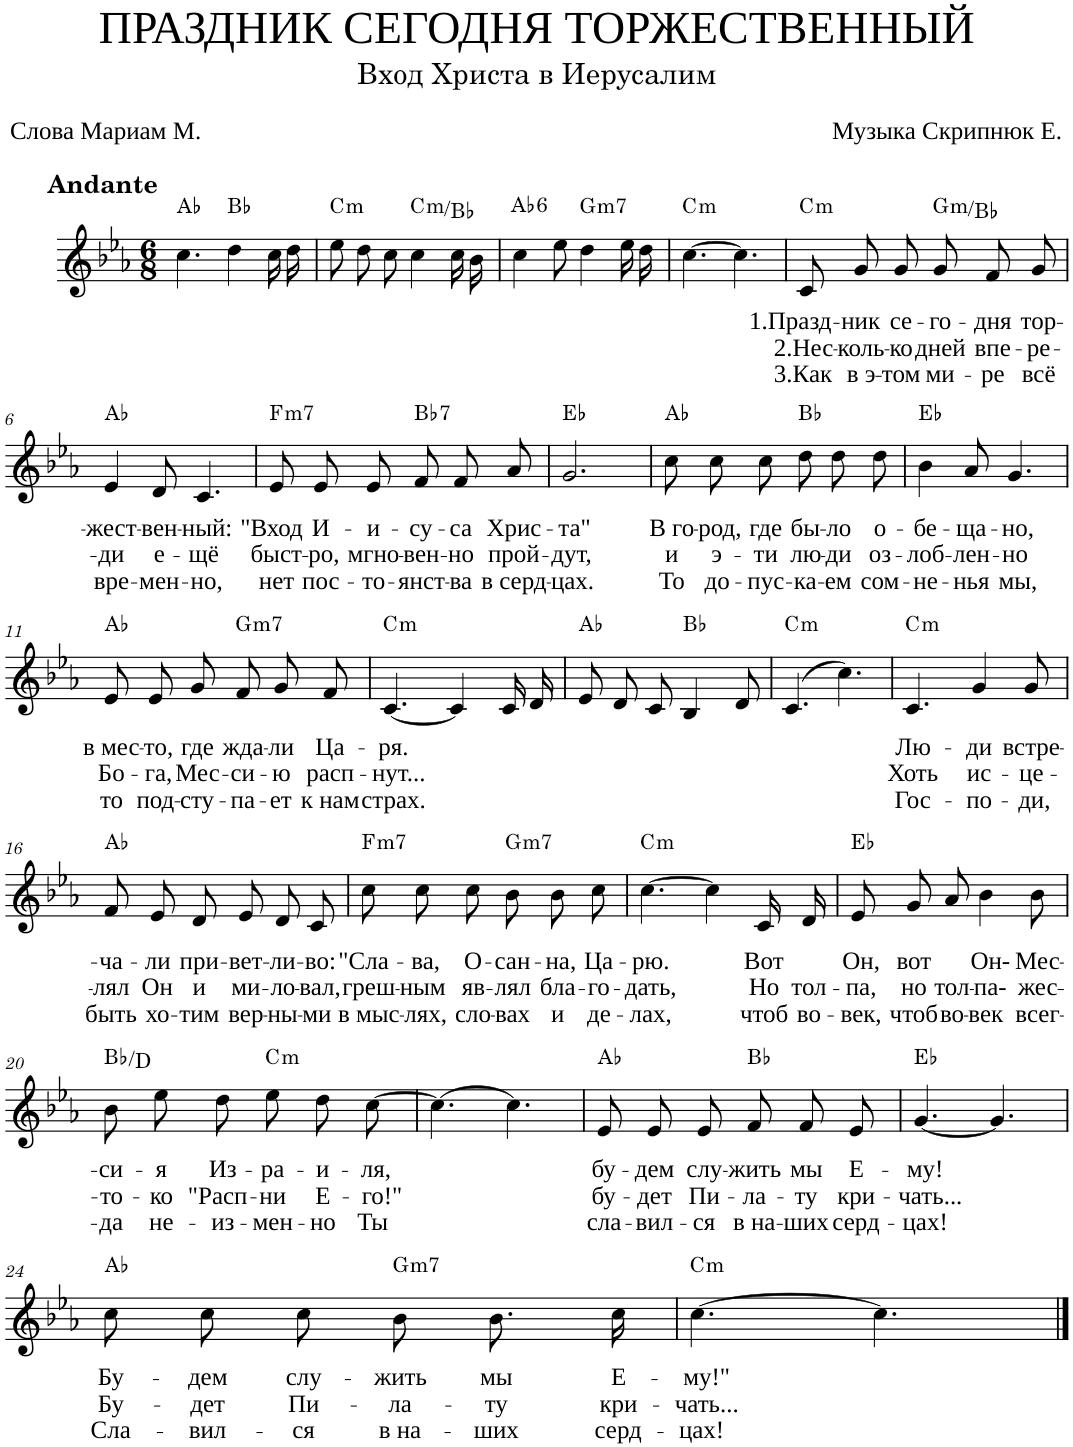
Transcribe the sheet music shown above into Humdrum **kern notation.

**kern	**text	**text	**text	**harte
*part1	*part1	*part1	*part1	*part1
*staff1	*staff1	*staff1	*staff1	*
*I"Piano	*	*	*	*
*I'Pno.	*	*	*	*
*clefG2	*	*	*	*
*k[b-e-a-]	*	*	*	*
*M6/8	*	*	*	*
=1	=1	=1	=1	=1
!LO:TX:a:B:t=Andante	!	!	!	!
4.cc\	.	.	.	Ab:maj
4dd\	.	.	.	Bb:maj
16cc\LL	.	.	.	.
16dd\JJ	.	.	.	.
=2	=2	=2	=2	=2
!	!	!	!	!LO:H:kt=m
8ee-\L	.	.	.	C:min
8dd\	.	.	.	.
8cc\J	.	.	.	.
!	!	!	!	!LO:H:kt=m
4cc\	.	.	.	C:min/b7
16cc\LL	.	.	.	.
16b-\JJ	.	.	.	.
=3	=3	=3	=3	=3
!	!	!	!	!LO:H:kt=6
4cc\	.	.	.	Ab:maj6
8ee-\	.	.	.	.
!	!	!	!	!LO:H:kt=m7
4dd\	.	.	.	G:min7
16ee-\LL	.	.	.	.
16dd\JJ	.	.	.	.
=4	=4	=4	=4	=4
!	!	!	!	!LO:H:kt=m
[4.cc\	.	.	.	C:min
4.cc\]	.	.	.	.
=5	=5	=5	=5	=5
!	!LO:LY:b	!LO:LY:b	!LO:LY:b	!LO:H:kt=m
8c/L	1.Празд-	2.Нес-	3.Как	C:min
!	!LO:LY:b	!LO:LY:b	!LO:LY:b	!
8g/	-ник	-коль-	в э-	.
!	!LO:LY:b	!LO:LY:b	!LO:LY:b	!
8g/J	се-	-ко	-том	.
!	!LO:LY:b	!LO:LY:b	!LO:LY:b	!LO:H:kt=m
8g/L	-го-	дней	ми-	G:min/b3
!	!LO:LY:b	!LO:LY:b	!LO:LY:b	!
8f/	-дня	впе-	-ре	.
!	!LO:LY:b	!LO:LY:b	!LO:LY:b	!
8g/J	тор-	-ре-	всё	.
!!LO:LB:g=z
=6	=6	=6	=6	=6
!	!LO:LY:b	!LO:LY:b	!LO:LY:b	!
4e-/	-жест-	-ди	вре-	Ab:maj
!	!LO:LY:b	!LO:LY:b	!LO:LY:b	!
8d/	-вен-	е-	-мен-	.
!	!LO:LY:b	!LO:LY:b	!LO:LY:b	!
4.c/	-ный:	-щё	-но,	.
=7	=7	=7	=7	=7
!	!LO:LY:b	!LO:LY:b	!LO:LY:b	!LO:H:kt=m7
8e-/L	"Вход	быст-	нет	F:min7
!	!LO:LY:b	!LO:LY:b	!LO:LY:b	!
8e-/	И-	-ро,	пос-	.
!	!LO:LY:b	!LO:LY:b	!LO:LY:b	!
8e-/J	-и-	мгно-	-то-	.
!	!LO:LY:b	!LO:LY:b	!LO:LY:b	!LO:H:kt=7
8f/L	-су-	-вен-	-янст-	Bb:7
!	!LO:LY:b	!LO:LY:b	!LO:LY:b	!
8f/	-са	-но	-ва	.
!	!LO:LY:b	!LO:LY:b	!LO:LY:b	!
8a-/J	Хрис-	прой-	в серд-	.
=8	=8	=8	=8	=8
!	!LO:LY:b	!LO:LY:b	!LO:LY:b	!
2.g/	-та"	-дут,	-цах.	Eb:maj
=9	=9	=9	=9	=9
!	!LO:LY:b	!LO:LY:b	!LO:LY:b	!
8cc\L	В го-	и	То	Ab:maj
!	!LO:LY:b	!LO:LY:b	!LO:LY:b	!
8cc\	-род,	э-	до-	.
!	!LO:LY:b	!LO:LY:b	!LO:LY:b	!
8cc\J	где	-ти	-пус-	.
!	!LO:LY:b	!LO:LY:b	!LO:LY:b	!
8dd\L	бы-	лю-	-ка-	Bb:maj
!	!LO:LY:b	!LO:LY:b	!LO:LY:b	!
8dd\	-ло	-ди	-ем	.
!	!LO:LY:b	!LO:LY:b	!LO:LY:b	!
8dd\J	о-	оз-	сом-	.
=10	=10	=10	=10	=10
!	!LO:LY:b	!LO:LY:b	!LO:LY:b	!
4b-\	-бе-	-лоб-	-не-	Eb:maj
!	!LO:LY:b	!LO:LY:b	!LO:LY:b	!
8a-/	-ща-	-лен-	-нья	.
!	!LO:LY:b	!LO:LY:b	!LO:LY:b	!
4.g/	-но,	-но	мы,	.
!!LO:LB:g=z
=11	=11	=11	=11	=11
!	!LO:LY:b	!LO:LY:b	!LO:LY:b	!
8e-/L	в мес-	Бо-	то	Ab:maj
!	!LO:LY:b	!LO:LY:b	!LO:LY:b	!
8e-/	-то,	-га,	под-	.
!	!LO:LY:b	!LO:LY:b	!LO:LY:b	!
8g/J	где	Мес-	-сту-	.
!	!LO:LY:b	!LO:LY:b	!LO:LY:b	!LO:H:kt=m7
8f/L	жда-	-си-	-па-	G:min7
!	!LO:LY:b	!LO:LY:b	!LO:LY:b	!
8g/	-ли	-ю	-ет	.
!	!LO:LY:b	!LO:LY:b	!LO:LY:b	!
8f/J	Ца-	расп-	к нам	.
=12	=12	=12	=12	=12
!	!LO:LY:b	!LO:LY:b	!LO:LY:b	!LO:H:kt=m
[4.c/	-ря.	-нут...	страх.	C:min
4c/]	.	.	.	.
16c/LL	.	.	.	.
16d/JJ	.	.	.	.
=13	=13	=13	=13	=13
8e-/L	.	.	.	Ab:maj
8d/	.	.	.	.
8c/J	.	.	.	.
4B-/	.	.	.	Bb:maj
8d/	.	.	.	.
=14	=14	=14	=14	=14
!	!	!	!	!LO:H:kt=m
(4.c/	.	.	.	C:min
4.cc\)	.	.	.	.
=15	=15	=15	=15	=15
!	!LO:LY:b	!LO:LY:b	!LO:LY:b	!LO:H:kt=m
4.c/	Лю-	Хоть	Гос-	C:min
!	!LO:LY:b	!LO:LY:b	!LO:LY:b	!
4g/	-ди	ис-	-по-	.
!	!LO:LY:b	!LO:LY:b	!LO:LY:b	!
8g/	встре-	-це-	-ди,	.
!!LO:LB:g=z
=16	=16	=16	=16	=16
!	!LO:LY:b	!LO:LY:b	!LO:LY:b	!
8f/L	-ча-	-лял	быть	Ab:maj
!	!LO:LY:b	!LO:LY:b	!LO:LY:b	!
8e-/	-ли	Он	хо-	.
!	!LO:LY:b	!LO:LY:b	!LO:LY:b	!
8d/J	при-	и	-тим	.
!	!LO:LY:b	!LO:LY:b	!LO:LY:b	!
8e-/L	-вет-	ми-	вер-	.
!	!LO:LY:b	!LO:LY:b	!LO:LY:b	!
8d/	-ли-	-ло-	-ны-	.
!	!LO:LY:b	!LO:LY:b	!LO:LY:b	!
8c/J	-во:	-вал,	-ми	.
=17	=17	=17	=17	=17
!	!LO:LY:b	!LO:LY:b	!LO:LY:b	!LO:H:kt=m7
8cc\L	"Сла-	греш-	в мыс-	F:min7
!	!LO:LY:b	!LO:LY:b	!LO:LY:b	!
8cc\	-ва,	-ным	-лях,	.
!	!LO:LY:b	!LO:LY:b	!LO:LY:b	!
8cc\J	О-	яв-	сло-	.
!	!LO:LY:b	!LO:LY:b	!LO:LY:b	!LO:H:kt=m7
8b-\L	-сан-	-лял	-вах	G:min7
!	!LO:LY:b	!LO:LY:b	!LO:LY:b	!
8b-\	-на,	бла-	и	.
!	!LO:LY:b	!LO:LY:b	!LO:LY:b	!
8cc\J	Ца-	-го-	де-	.
=18	=18	=18	=18	=18
!	!LO:LY:b	!LO:LY:b	!LO:LY:b	!LO:H:kt=m
[4.cc\	-рю.	-дать,	-лах,	C:min
4cc\]	.	.	.	.
!	!LO:LY:b	!LO:LY:b	!LO:LY:b	!
16c/LL	Вот	Но	чтоб	.
!	!	!LO:LY:b	!LO:LY:b	!
16d/JJ	.	тол-	во-	.
=19	=19	=19	=19	=19
!	!LO:LY:b	!LO:LY:b	!LO:LY:b	!
8e-/L	Он,	-па,	-век,	Eb:maj
!	!LO:LY:b	!LO:LY:b	!LO:LY:b	!
8g/	вот	но	чтоб	.
!	!	!LO:LY:b	!LO:LY:b	!
8a-/J	.	тол-	во-	.
!	!LO:LY:b	!LO:LY:b	!LO:LY:b	!
4b-\	Он-	-па-	-век	.
!	!LO:LY:b	!LO:LY:b	!LO:LY:b	!
8b-\	Мес-	жес-	всег-	.
!!LO:LB:g=z
=20	=20	=20	=20	=20
!	!LO:LY:b	!LO:LY:b	!LO:LY:b	!
8b-\L	-си-	-то-	-да	Bb:maj/3
!	!LO:LY:b	!LO:LY:b	!LO:LY:b	!
8ee-\	-я	-ко	не-	.
!	!LO:LY:b	!LO:LY:b	!LO:LY:b	!
8dd\J	Из-	"Расп-	-из-	.
!	!LO:LY:b	!LO:LY:b	!LO:LY:b	!LO:H:kt=m
8ee-\L	-ра-	-ни	-мен-	C:min
!	!LO:LY:b	!LO:LY:b	!LO:LY:b	!
8dd\	-и-	Е-	-но	.
!	!LO:LY:b	!LO:LY:b	!LO:LY:b	!
[8cc\J	-ля,	-го!"	Ты	.
=21	=21	=21	=21	=21
4.cc\_	.	.	.	.
4.cc\]	.	.	.	.
=22	=22	=22	=22	=22
!	!LO:LY:b	!LO:LY:b	!LO:LY:b	!
8e-/L	бу-	бу-	сла-	Ab:maj
!	!LO:LY:b	!LO:LY:b	!LO:LY:b	!
8e-/	-дем	-дет	-вил-	.
!	!LO:LY:b	!LO:LY:b	!LO:LY:b	!
8e-/J	слу-	Пи-	-ся	.
!	!LO:LY:b	!LO:LY:b	!LO:LY:b	!
8f/L	-жить	-ла-	в на-	Bb:maj
!	!LO:LY:b	!LO:LY:b	!LO:LY:b	!
8f/	мы	-ту	-ших	.
!	!LO:LY:b	!LO:LY:b	!LO:LY:b	!
8e-/J	Е-	кри-	серд-	.
=23	=23	=23	=23	=23
!	!LO:LY:b	!LO:LY:b	!LO:LY:b	!
[4.g/	-му!	-чать...	-цах!	Eb:maj
4.g/]	.	.	.	.
!!LO:LB:g=z
=24	=24	=24	=24	=24
!	!LO:LY:b	!LO:LY:b	!LO:LY:b	!
8cc\L	Бу-	Бу-	Сла-	Ab:maj
!	!LO:LY:b	!LO:LY:b	!LO:LY:b	!
8cc\	-дем	-дет	-вил-	.
!	!LO:LY:b	!LO:LY:b	!LO:LY:b	!
8cc\J	слу-	Пи-	-ся	.
!	!LO:LY:b	!LO:LY:b	!LO:LY:b	!LO:H:kt=m7
8b-\L	-жить	-ла-	в на-	G:min7
!	!LO:LY:b	!LO:LY:b	!LO:LY:b	!
8.b-\	мы	-ту	-ших	.
!	!LO:LY:b	!LO:LY:b	!LO:LY:b	!
16cc\Jk	Е-	кри-	серд-	.
=25	=25	=25	=25	=25
!	!LO:LY:b	!LO:LY:b	!LO:LY:b	!LO:H:kt=m
[4.cc\	-му!"	-чать...	-цах!	C:min
4.cc\]	.	.	.	.
==	==	==	==	==
*-	*-	*-	*-	*-
